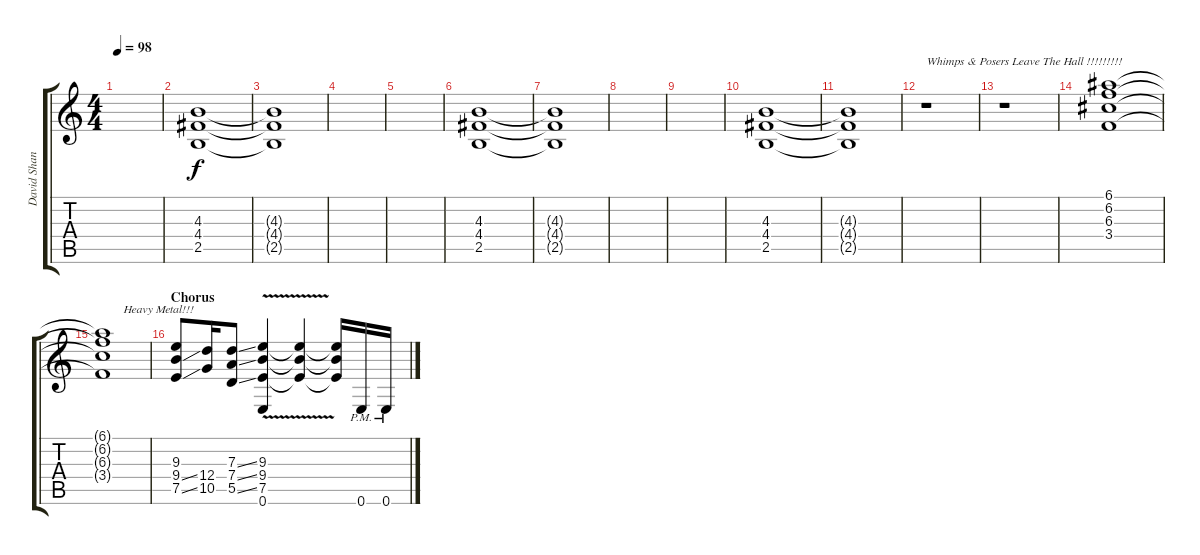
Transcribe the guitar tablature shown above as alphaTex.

\track ("David Shankle" "David Shan") {instrument overdrivenguitar}
\staff {score tabs}
\tuning (E4 B3 G3 D3 A2 E2) {hide}
\ts (4 4)
\tempo 98
\clef g2
\ks c
|
(4.3 4.4 2.5).1 |
(4.3{t} 4.4{t} 2.5{t}).1 |
|
|
(4.3 4.4 2.5).1 |
(4.3{t} 4.4{t} 2.5{t}).1 |
|
|
(4.3 4.4 2.5).1 |
(4.3{t} 4.4{t} 2.5{t}).1 |
r.1{txt "Whimps & Posers Leave The Hall !!!!!!!!!"} |
r.1 |
(6.1 6.2 6.3 3.4).1{volume 8 balance 8 instrument applause} |
(6.1{t} 6.2{t} 6.3{t} 3.4{t}).1{txt "       Heavy Metal!!!"} |
\section ("" "Chorus")
(9.3 9.4{ss} 7.5{ss}).8{volume 8 balance 14 instrument overdrivenguitar} (12.4 10.5).16 (7.3{ss} 7.4{ss} 5.5{ss}).8 (9.3{v} 9.4{v} 7.5 0.6).4 (9.3{t} 9.4{t} 7.5{t}).4 (9.3{t} 9.4{t} 7.5{t}).16 0.6{pm}.16 0.6{pm}.16
